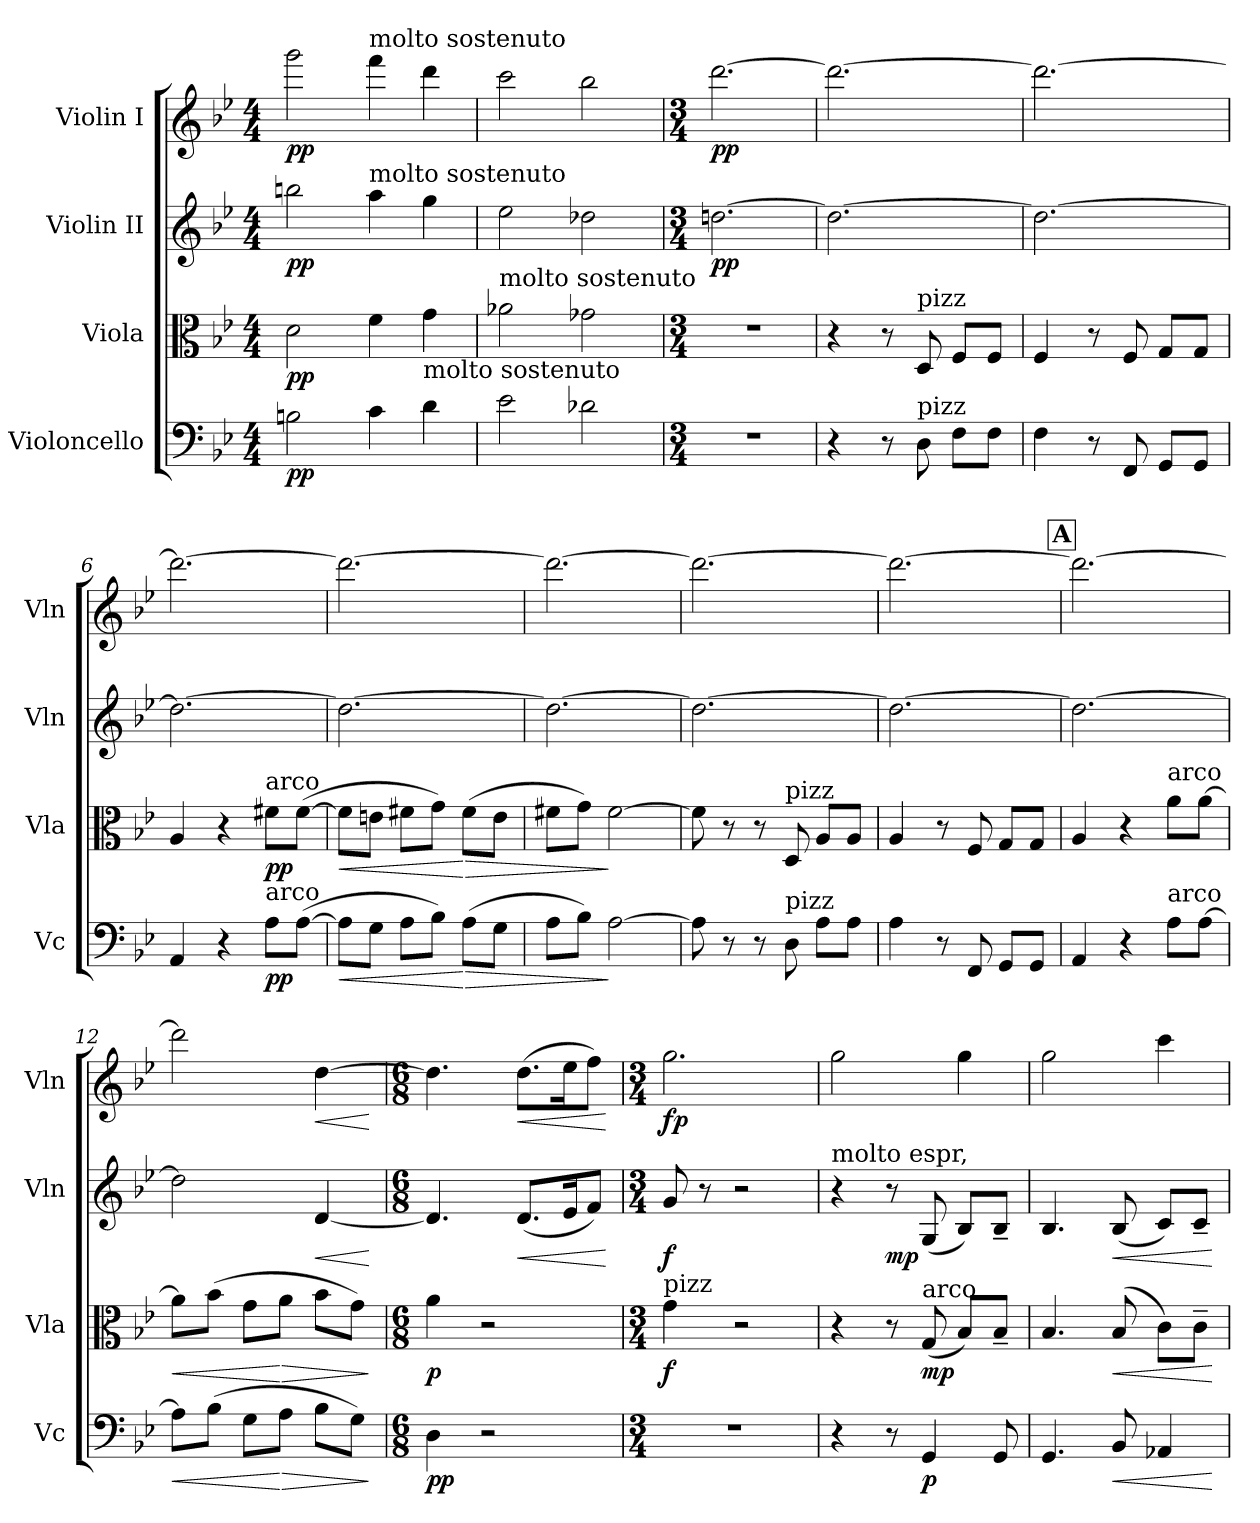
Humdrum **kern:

**kern	**dynam	**kern	**dynam	**kern	**dynam	**kern	**dynam
*part4	*part4	*part3	*part3	*part2	*part2	*part1	*part1
*staff4	*staff4	*staff3	*staff3	*staff2	*staff2	*staff1	*staff1
*I"Violoncello	*	*I"Viola	*	*I"Violin II	*	*I"Violin I	*
*I'Vc	*	*I'Vla	*	*I'Vln	*	*I'Vln	*
*clefF4	*	*clefC3	*	*clefG2	*	*clefG2	*
*k[b-e-]	*	*k[b-e-]	*	*k[b-e-]	*	*k[b-e-]	*
*M4/4	*	*M4/4	*	*M4/4	*	*M4/4	*
=1	=1	=1	=1	=1	=1	=1	=1
!	!LO:DY:b	!	!LO:DY:b	!	!LO:DY:b	!	!LO:DY:b
2Bn\	pp	2d\	pp	2bbn\	pp	2ggg\	pp
!	!	!	!	!	!	!LO:TX:a:t=molto sostenuto	!
!	!	!	!	!LO:TX:a:t=molto sostenuto	!	!	!
4c\	.	4f\	.	4aa\	.	4fff\	.
!LO:TX:a:t=molto sostenuto	!	!	!	!	!	!	!
4d\	.	4g\	.	4gg\	.	4ddd\	.
=2	=2	=2	=2	=2	=2	=2	=2
!	!	!LO:TX:a:t=molto sostenuto	!	!	!	!	!
2e-\	.	2a-X\	.	2ee-\	.	2ccc\	.
2d-X\	.	2g-X\	.	2dd-X\	.	2bb-\	.
=3	=3	=3	=3	=3	=3	=3	=3
*M3/4	*	*M3/4	*	*M3/4	*	*M3/4	*
!	!	!	!	!	!LO:DY:b	!	!LO:DY:b
2.r	.	2.r	.	[2.ddn\	pp	[2.ddd\	pp
=4	=4	=4	=4	=4	=4	=4	=4
4r	.	4r	.	2.dd\_	.	2.ddd\_	.
8r	.	8r	.	.	.	.	.
!	!	!LO:TX:a:t=pizz	!	!	!	!	!
!LO:TX:a:t=pizz	!	!	!	!	!	!	!
8D\	.	8D/	.	.	.	.	.
8F\L	.	8F/L	.	.	.	.	.
8F\J	.	8F/J	.	.	.	.	.
=5	=5	=5	=5	=5	=5	=5	=5
4F\	.	4F/	.	2.dd\_	.	2.ddd\_	.
8r	.	8r	.	.	.	.	.
8FF/	.	8F/	.	.	.	.	.
8GG/L	.	8G/L	.	.	.	.	.
8GG/J	.	8G/J	.	.	.	.	.
=6	=6	=6	=6	=6	=6	=6	=6
4AA/	.	4A/	.	2.dd\_	.	2.ddd\_	.
4r	.	4r	.	.	.	.	.
!	!	!LO:TX:a:t=arco	!	!	!	!	!
!LO:TX:a:t=arco	!	!	!	!	!	!	!
!	!LO:DY:b	!	!LO:DY:b	!	!	!	!
8A\L	pp	8f#X\L	pp	.	.	.	.
([8A\J	.	([8f#\J	.	.	.	.	.
!!LO:LB:g=z
=7	=7	=7	=7	=7	=7	=7	=7
!	!LO:HP:b	!	!LO:HP:b	!	!	!	!
8A\L]	<	8f#\L]	<	2.dd\_	.	2.ddd\_	.
8G\J	.	8en\J	.	.	.	.	.
8A\L	.	8f#X\L	.	.	.	.	.
8B-\J)	.	8g\J)	.	.	.	.	.
!	!LO:HP:n=1:b	!	!LO:HP:n=1:b	!	!	!	!
(8A\L	[ >	(8f#\L	[ >	.	.	.	.
8G\J	.	8e\J	.	.	.	.	.
=8	=8	=8	=8	=8	=8	=8	=8
8A\L	.	8f#X\L	.	2.dd\_	.	2.ddd\_	.
8B-\J)	.	8g\J)	.	.	.	.	.
[2A\	]	[2f#\	]	.	.	.	.
=9	=9	=9	=9	=9	=9	=9	=9
8A\]	.	8f#\]	.	2.dd\_	.	2.ddd\_	.
8r	.	8r	.	.	.	.	.
8r	.	8r	.	.	.	.	.
!	!	!LO:TX:a:t=pizz	!	!	!	!	!
!LO:TX:a:t=pizz	!	!	!	!	!	!	!
8D\	.	8D/	.	.	.	.	.
8A\L	.	8A/L	.	.	.	.	.
8A\J	.	8A/J	.	.	.	.	.
=10	=10	=10	=10	=10	=10	=10	=10
4A\	.	4A/	.	2.dd\_	.	2.ddd\_	.
8r	.	8r	.	.	.	.	.
8FF/	.	8F/	.	.	.	.	.
8GG/L	.	8G/L	.	.	.	.	.
8GG/J	.	8G/J	.	.	.	.	.
!!LO:REH:place=s1:a:B:fs=14:t=A
=11	=11	=11	=11	=11	=11	=11	=11
4AA/	.	4A/	.	2.dd\_	.	2.ddd\_	.
4r	.	4r	.	.	.	.	.
!	!	!LO:TX:a:t=arco	!	!	!	!	!
!LO:TX:a:t=arco	!	!	!	!	!	!	!
8A\L	.	8a\L	.	.	.	.	.
[8A\J	.	[8a\J	.	.	.	.	.
=12	=12	=12	=12	=12	=12	=12	=12
!	!LO:HP:b	!	!LO:HP:b	!	!	!	!
8A\L]	<	8a\L]	<	2dd\]	.	2ddd\]	.
(8B-\J	.	(8b-\J	.	.	.	.	.
8G\L	.	8g\L	.	.	.	.	.
!	!LO:HP:n=1:b	!	!LO:HP:n=1:b	!	!	!	!
8A\J	[ >	8a\J	[ >	.	.	.	.
!	!	!	!	!	!LO:HP:b	!	!LO:HP:b
8B-\L	.	8b-\L	.	[4d/	<	[4dd\	<
8G\J)	.	8g\J)	.	.	.	.	.
.	]	.	]	.	[	.	[
=13	=13	=13	=13	=13	=13	=13	=13
*M6/8	*	*M6/8	*	*M6/8	*	*M6/8	*
!	!LO:DY:b	!	!	!	!	!	!
!	!LO:DY:n=1:b	!	!LO:DY:b	!	!	!	!
4D\	p p	4a\	p	4.d/]	.	4.dd\]	.
2r	.	2r	.	.	.	.	.
!	!	!	!	!	!LO:HP:b	!	!LO:HP:b
.	.	.	.	(8.d/L	<	(8.dd\L	<
.	.	.	.	16e-/K	.	16ee-\K	.
.	.	.	.	8f/J)	.	8ff\J)	.
.	.	.	.	.	[	.	[
!!LO:LB:g=z
=14	=14	=14	=14	=14	=14	=14	=14
*M3/4	*	*M3/4	*	*M3/4	*	*M3/4	*
!	!	!LO:TX:a:t=pizz	!	!	!	!	!
!	!	!	!LO:DY:b	!	!LO:DY:b	!	!LO:DY:b
2.r	.	4g\	f	8g/	f	2.gg\	fp
.	.	.	.	8r	.	.	.
.	.	2r	.	2r	.	.	.
=15	=15	=15	=15	=15	=15	=15	=15
!	!	!	!	!LO:TX:a:t=molto espr,	!	!	!
4r	.	4r	.	4r	.	2gg\	.
!	!	!	!	!	!LO:DY:b	!	!
8r	.	8r	.	8r	mp	.	.
!	!	!LO:TX:a:t=arco	!	!	!	!	!
!	!LO:DY:b	!	!LO:DY:b	!	!	!	!
4GG/	p	(8G/	mp	(8G/	.	.	.
.	.	8B-/L)	.	8B-/L)	.	4gg\	.
8GG/	.	8B-~/J	.	8B-~/J	.	.	.
=16	=16	=16	=16	=16	=16	=16	=16
4.GG/	.	4.B-/	.	4.B-/	.	2gg\	.
!	!LO:HP:b	!	!LO:HP:b	!	!LO:HP:b	!	!
8BB-/	<	(8B-/	<	(8B-/	<	.	.
4AA-X/	.	8c\L)	.	8c/L)	.	4ccc\	.
.	.	8c~\J	.	8c~/J	.	.	.
.	[	.	[	.	[	.	.
=	=	=	=	=	=	=	=
*-	*-	*-	*-	*-	*-	*-	*-
